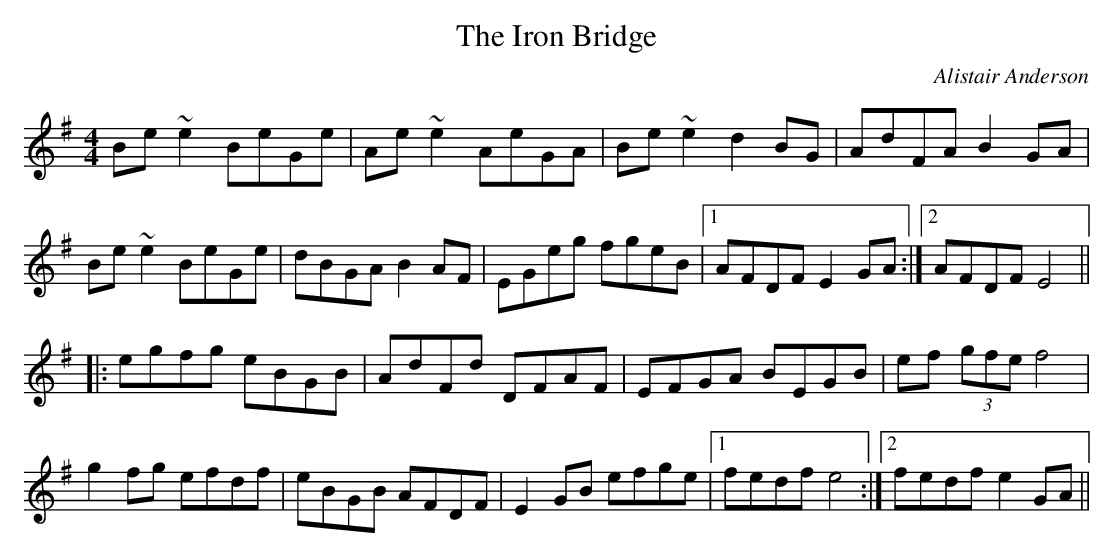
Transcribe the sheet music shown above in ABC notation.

X:1
T:Iron Bridge, The
C:Alistair Anderson
M:4/4
L:1/8
K:Emin
Be~e2 BeGe|Ae~e2 AeGA|Be~e2 d2BG|AdFA B2GA|
Be~e2 BeGe|dBGA B2AF|EGeg fgeB|1 AFDF E2GA:|2 AFDF E4||
|:egfg eBGB|AdFd DFAF|EFGA BEGB|ef (3gfe f4|
g2fg efdf|eBGB AFDF|E2GB efge|1 fedf e4:|2 fedf e2GA||
